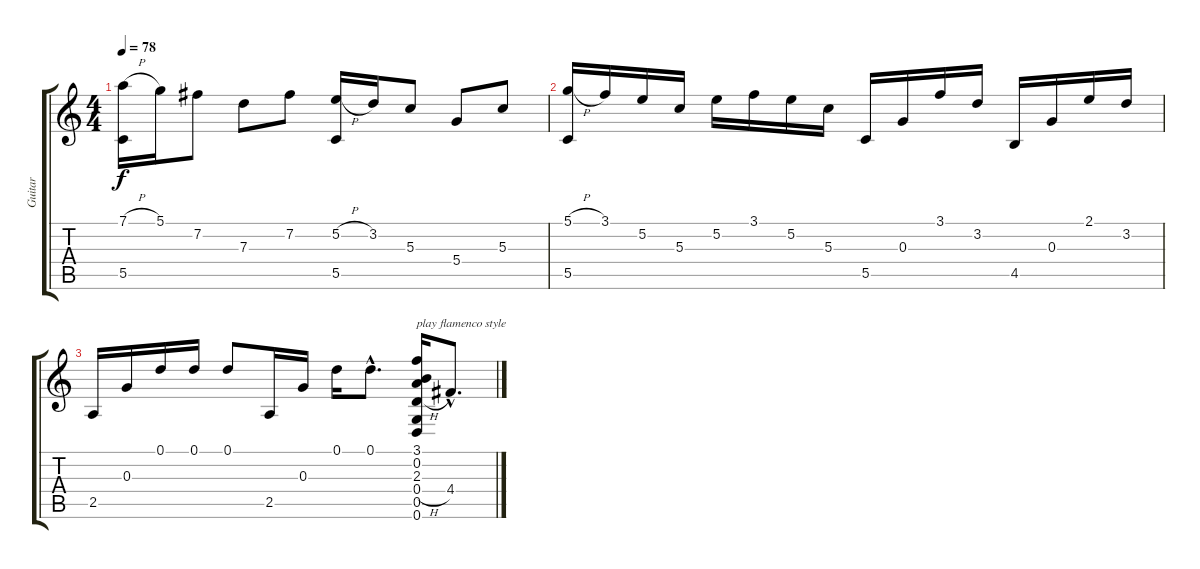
\track ("Guitar" "Guitar") {instrument acousticguitarsteel}
\staff {score tabs}
\tuning (D4 B3 G3 D3 G2 D2) {hide}
\ts (4 4)
\tempo 78
\clef g2
\ks c
(7.1{h} 5.5).16{dy f} 5.1.16 7.2.8 7.3.8 7.2.8 (5.2{h} 5.5).16 3.2.16 5.3.8 5.4.8 5.3.8 |
(5.1{h} 5.5).16 3.1.16 5.2.16 5.3.16 5.2.16 3.1.16 5.2.16 5.3.16 5.5.16 0.3.16 3.1.16 3.2.16 4.5.16 0.3.16 2.1.16 3.2.16 |
2.5.16 0.3.16 0.1.16 0.1.16 0.1.8 2.5.16 0.3.16 0.1.16 0.1{hac}.8{d} (3.1 0.2 2.3 0.4{h} 0.5 0.6).16{txt "play flamenco style"} 4.4{hac}.8{d}
